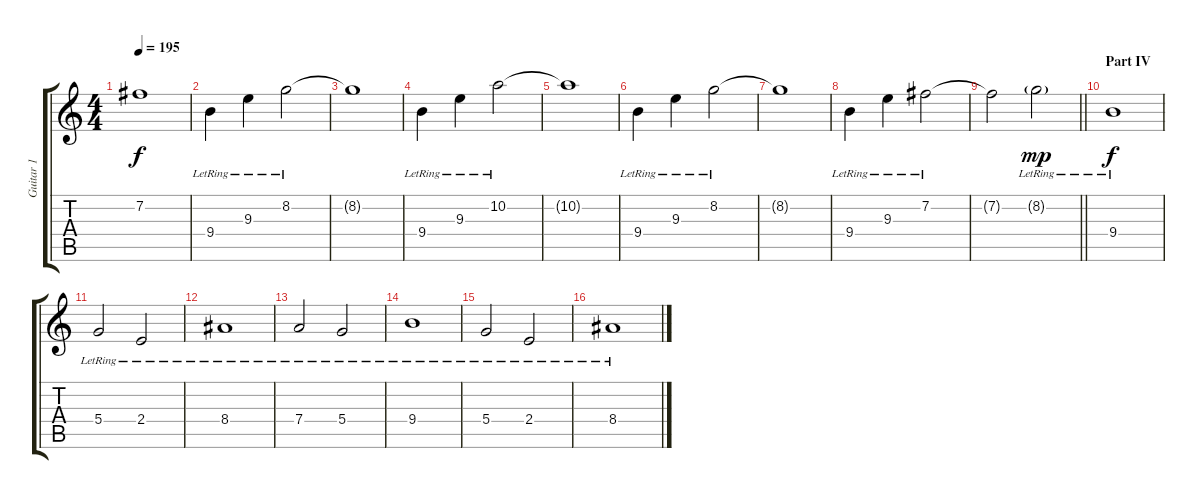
\track ("Guitar 1" "Guitar 1") {instrument electricguitarclean}
\staff {score tabs}
\tuning (E4 B3 G3 D3 A2 E2) {hide}
\ts (4 4)
\tempo 195
\clef g2
\ks c
7.2{t}.1{dy f} |
9.4{lr}.4 9.3{lr}.4 8.2{lr}.2 |
8.2{t}.1 |
9.4{lr}.4 9.3{lr}.4 10.2{lr}.2 |
10.2{t}.1 |
9.4{lr}.4 9.3{lr}.4 8.2{lr}.2 |
8.2{t}.1 |
9.4{lr}.4 9.3{lr}.4 7.2{lr}.2 |
\barLineRight lightlight
7.2{t}.2 8.2{g lr}.2{dy mp} |
\section ("" "Part IV")
9.4{lr}.1{dy f} |
5.4{lr}.2 2.4{lr}.2 |
8.4{lr}.1 |
7.4{lr}.2 5.4{lr}.2 |
9.4{lr}.1 |
5.4{lr}.2 2.4{lr}.2 |
8.4{lr}.1
